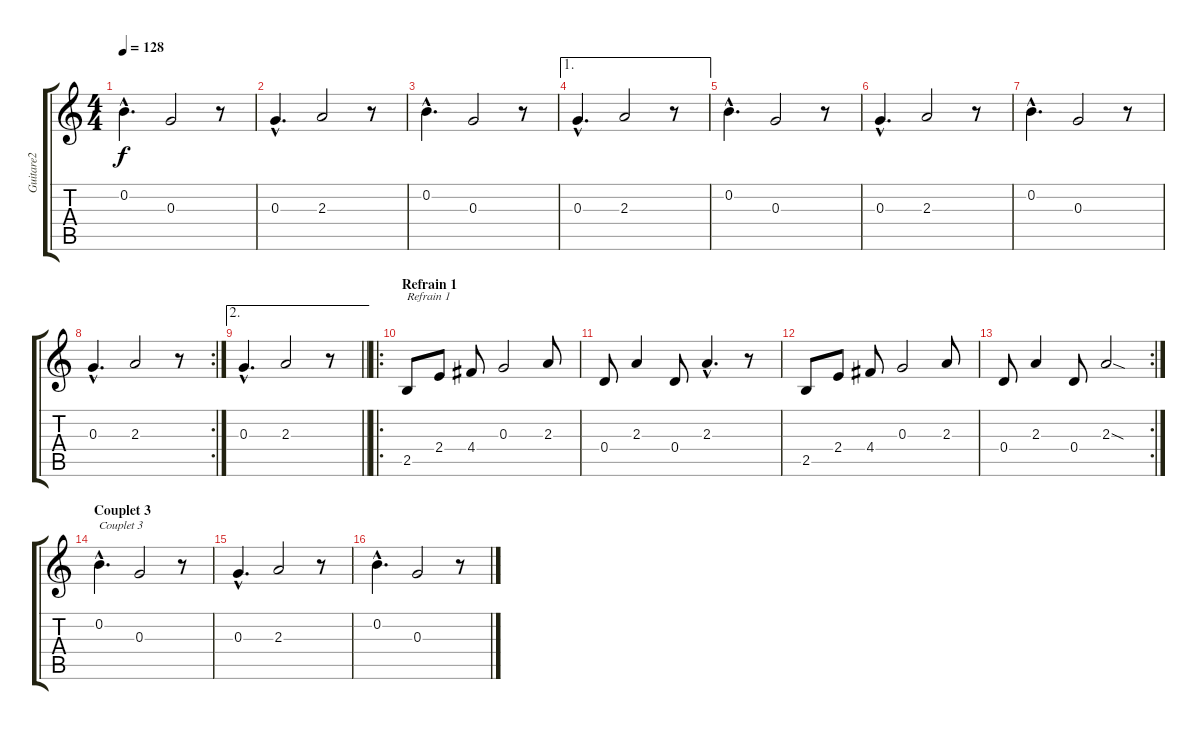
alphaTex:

\track ("Guitare2" "Guitare2") {instrument electricguitarclean}
\staff {score tabs}
\tuning (E4 B3 G3 D3 A2 E2) {hide}
\ts (4 4)
\tempo 128
\clef g2
\ks c
0.2{hac}.4{d dy f} 0.3.2 r.8 |
0.3{hac}.4{d} 2.3.2 r.8 |
0.2{hac}.4{d} 0.3.2 r.8 |
\ae 1
0.3{hac}.4{d} 2.3.2 r.8 |
0.2{hac}.4{d} 0.3.2 r.8 |
0.3{hac}.4{d} 2.3.2 r.8 |
0.2{hac}.4{d} 0.3.2 r.8 |
\rc 2
0.3{hac}.4{d} 2.3.2 r.8 |
\ae 2
\barLineRight lightlight
0.3{hac}.4{d} 2.3.2 r.8 |
\ro
\section ("" "Refrain 1")
2.5.8{txt "Refrain 1"} 2.4.8 4.4.8 0.3.2 2.3.8 |
0.4.8 2.3.4 0.4.8 2.3{hac}.4{d} r.8 |
2.5.8 2.4.8 4.4.8 0.3.2 2.3.8 |
\rc 2
0.4.8 2.3.4 0.4.8 2.3{sod}.2 |
\section ("" "Couplet 3")
0.2{hac}.4{d txt "Couplet 3"} 0.3.2 r.8 |
0.3{hac}.4{d} 2.3.2 r.8 |
0.2{hac}.4{d} 0.3.2 r.8
